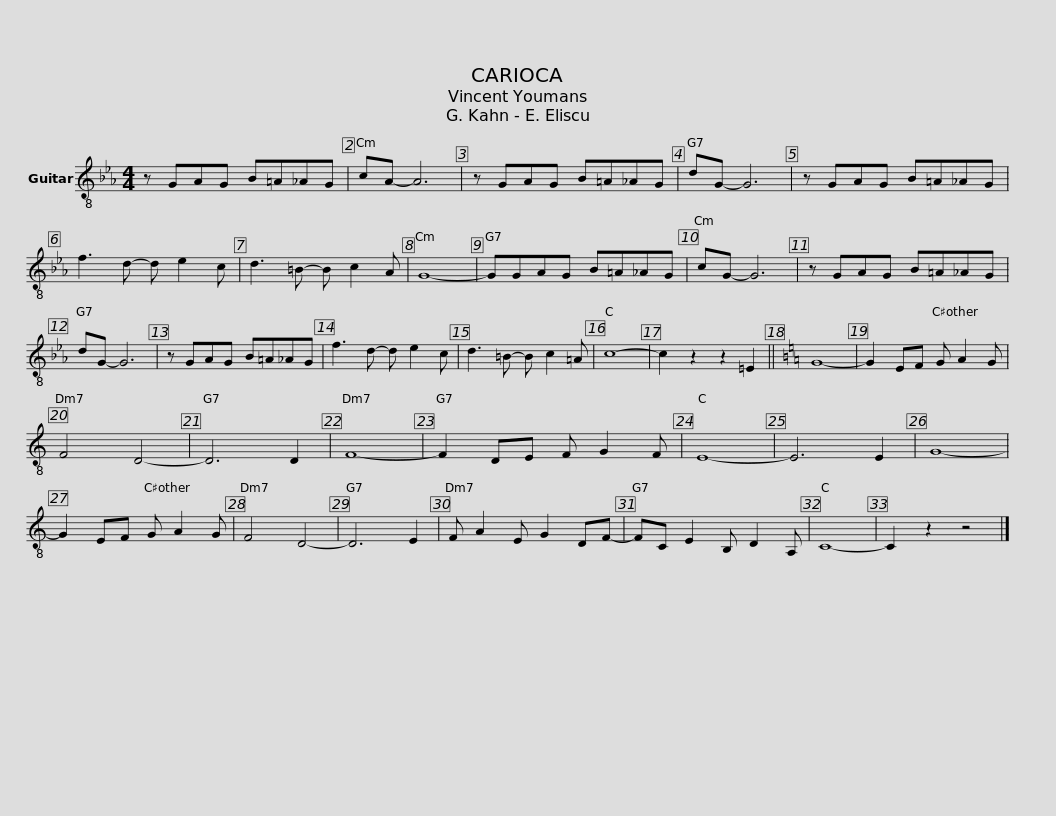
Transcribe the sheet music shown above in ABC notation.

X:1
L:1/8
M:4/4
I:linebreak $
K:Eb
V:1 treble-8
V:1
 z GAG B=A_AG | cA- A6 | z GAG B=A_AG | dG- G6 | z GAG B=A_AG |$ %5
 f3 d- d e2 c | d3 =B- B c2 A | G8- | GGAG B=A_AG | cG- G6 | %10
 z GAG B=A_AG |$ dG- G6 | z GAG B=A_AG | f3 d- d e2 c | d3 =B- B c2 =A | %15
 c8- | c2 z2 z2 =E2 ||[K:C] G8- |$ G2 EF G A2 G | F4 D4- | %20
 D6 D2 | F8- | F2 DE F G2 F | E8- | E6 E2 | %25
 G8- | G2 EF G A2 G | F4 D4- |$ D6 E2 | F A2 E G2 DF- | %30
 FC E2 B, D2 A, | C8- | C2 z2 z4 |] %33
